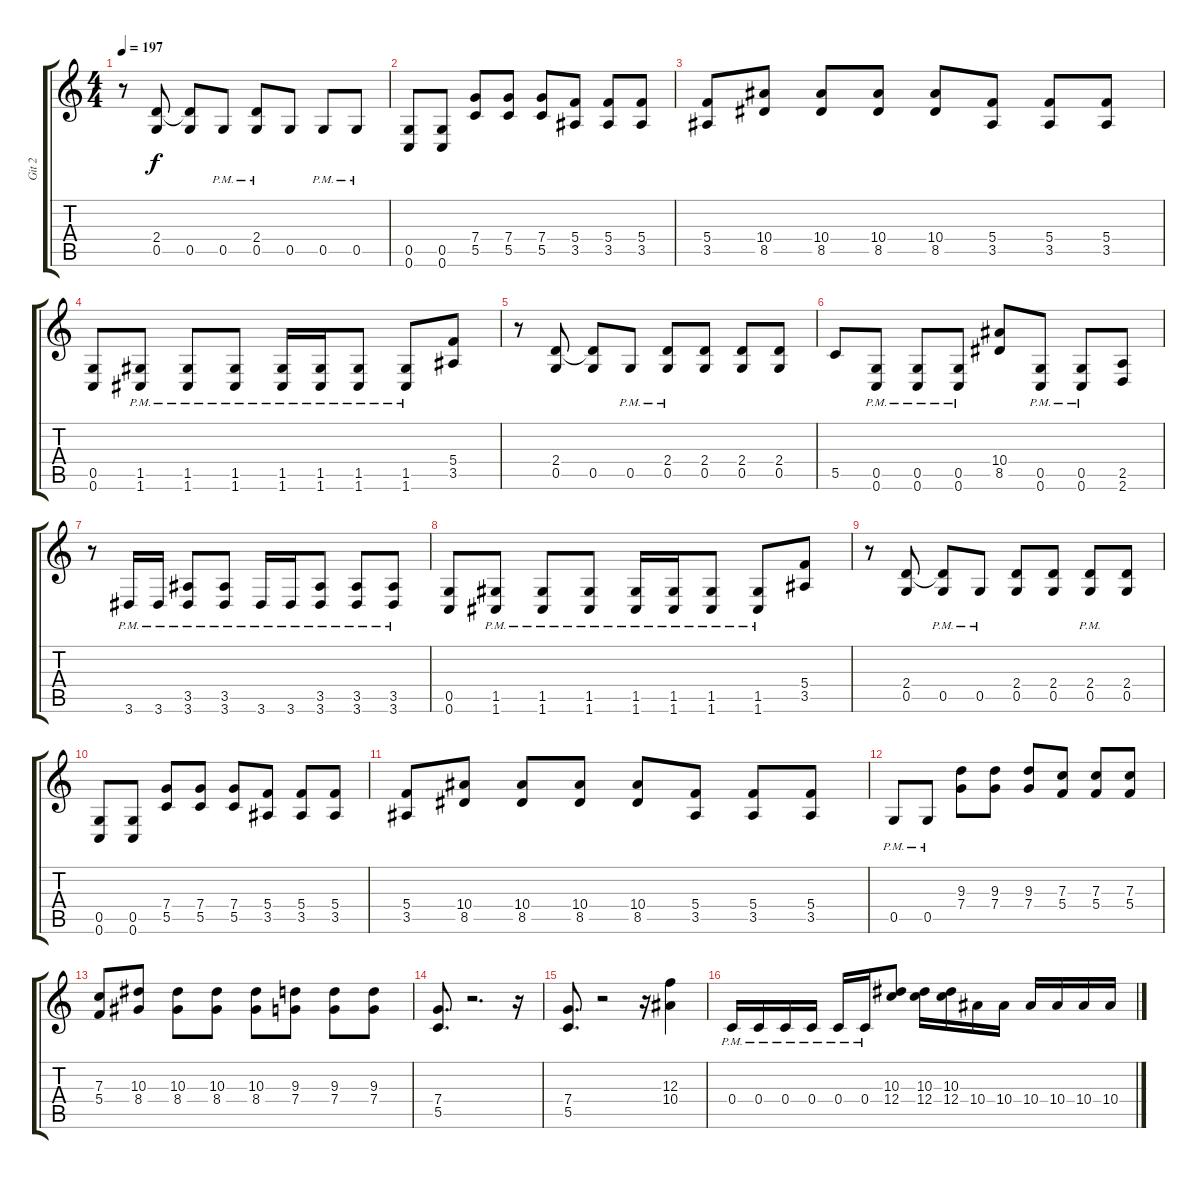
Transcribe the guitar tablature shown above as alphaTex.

\track ("Git 2" "Git 2") {instrument overdrivenguitar}
\staff {score tabs}
\tuning (D4 A3 F3 C3 G2 C2) {hide}
\ts (4 4)
\tempo 197
\clef g2
\ks c
r.8{dy f} (2.4 0.5).8 (2.4{t} 0.5).8 0.5{pm}.8 (2.4 0.5{pm}).8 0.5.8 0.5{pm}.8 0.5{pm}.8 |
(0.5 0.6).8 (0.5 0.6).8 (7.4 5.5).8 (7.4 5.5).8 (7.4 5.5).8 (5.4 3.5).8 (5.4 3.5).8 (5.4 3.5).8 |
(5.4 3.5).8 (10.4 8.5).8 (10.4 8.5).8 (10.4 8.5).8 (10.4 8.5).8 (5.4 3.5).8 (5.4 3.5).8 (5.4 3.5).8 |
(0.5 0.6).8 (1.5{pm} 1.6{pm}).8 (1.5{pm} 1.6{pm}).8 (1.5{pm} 1.6{pm}).8 (1.5{pm} 1.6{pm}).16 (1.5{pm} 1.6{pm}).16 (1.5{pm} 1.6{pm}).8 (1.5{pm} 1.6).8 (5.4 3.5).8 |
r.8 (2.4 0.5).8 (2.4{t} 0.5).8 0.5{pm}.8 (2.4 0.5{pm}).8 (2.4 0.5).8 (2.4 0.5).8 (2.4 0.5).8 |
5.5.8 (0.5{pm} 0.6{pm}).8 (0.5{pm} 0.6{pm}).8 (0.5{pm} 0.6{pm}).8 (10.4 8.5).8 (0.5{pm} 0.6{pm}).8 (0.5{pm} 0.6{pm}).8 (2.5 2.6).8 |
r.8 3.6{pm}.16 3.6{pm}.16 (3.5{pm} 3.6{pm}).8 (3.5{pm} 3.6{pm}).8 3.6{pm}.16 3.6{pm}.16 (3.5{pm} 3.6{pm}).8 (3.5{pm} 3.6{pm}).8 (3.5{pm} 3.6{pm}).8 |
(0.5 0.6).8 (1.5{pm} 1.6{pm}).8 (1.5{pm} 1.6{pm}).8 (1.5{pm} 1.6{pm}).8 (1.5{pm} 1.6{pm}).16 (1.5{pm} 1.6{pm}).16 (1.5{pm} 1.6{pm}).8 (1.5{pm} 1.6).8 (5.4 3.5).8 |
r.8 (2.4 0.5).8 (2.4{t} 0.5{pm}).8 0.5{pm}.8 (2.4 0.5).8 (2.4 0.5).8 (2.4{pm} 0.5{pm}).8 (2.4 0.5).8 |
(0.5 0.6).8 (0.5 0.6).8 (7.4 5.5).8 (7.4 5.5).8 (7.4 5.5).8 (5.4 3.5).8 (5.4 3.5).8 (5.4 3.5).8 |
(5.4 3.5).8 (10.4 8.5).8 (10.4 8.5).8 (10.4 8.5).8 (10.4 8.5).8 (5.4 3.5).8 (5.4 3.5).8 (5.4 3.5).8 |
0.5{pm}.8 0.5{pm}.8 (9.3 7.4).8 (9.3 7.4).8 (9.3 7.4).8 (7.3 5.4).8 (7.3 5.4).8 (7.3 5.4).8 |
(7.3 5.4).8 (10.3 8.4).8 (10.3 8.4).8 (10.3 8.4).8 (10.3 8.4).8 (9.3 7.4).8 (9.3 7.4).8 (9.3 7.4).8 |
(7.4 5.5).8{d} r.2{d} r.16 |
(7.4 5.5).8{d} r.2 r.16 (12.3 10.4).4 |
0.4{pm}.16 0.4{pm}.16 0.4{pm}.16 0.4{pm}.16 0.4{pm}.16 0.4{pm}.16 (10.3 12.4).8 (10.3 12.4).16 (10.3 12.4).16 10.4.16 10.4.16 10.4.16 10.4.16 10.4.16 10.4.16
